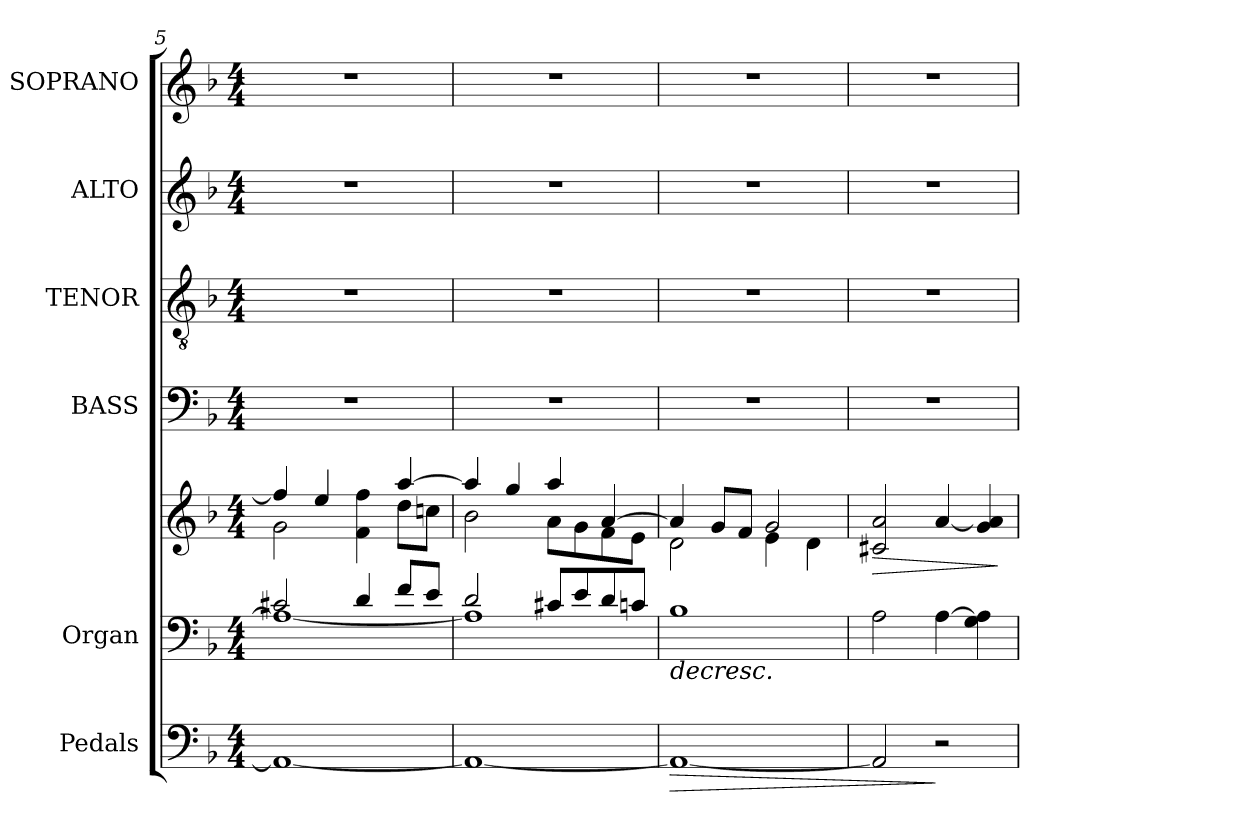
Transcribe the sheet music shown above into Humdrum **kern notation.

**kern	**dynam	**kern	**kern	**dynam	**kern	**kern	**kern	**kern
*part6	*part6	*part5	*part5	*part5	*part4	*part3	*part2	*part1
*staff7	*staff7	*staff6	*staff5	*staff5/6	*staff4	*staff3	*staff2	*staff1
*I"Pedals	*	*I"Organ	*	*	*I"BASS	*I"TENOR	*I"ALTO	*I"SOPRANO
*I'Ped.	*	*I'Org.	*	*	*I'B.	*I'T.	*I'A.	*I'S.
*clefF4	*	*clefF4	*clefG2	*	*clefF4	*clefGv2	*clefG2	*clefG2
*	*	*	*	*	*	*ITrd7c12	*	*
*k[b-]	*	*k[b-]	*k[b-]	*	*k[b-]	*k[b-]	*k[b-]	*k[b-]
*F:	*	*F:	*F:	*	*F:	*F:	*F:	*F:
*M4/4	*	*M4/4	*M4/4	*	*M4/4	*M4/4	*M4/4	*M4/4
=5	=5	=5	=5	=5	=5	=5	=5	=5
*	*	*^	*^	*	*	*	*	*
1AAi_<	.	2c#Xi/	1Ai_<	4ffi/]	2gi\	.	1r	1r	1r	1r
.	.	.	.	4eei/	.	.	.	.	.	.
.	.	4di/	.	4fi\ 4ffi	4ryy	.	.	.	.	.
.	.	8fi/L	.	[>4aai/	8ddi\L	.	.	.	.	.
.	.	8ei/J	.	.	8ccni\J	.	.	.	.	.
!!LO:LB:g=z
=6	=6	=6	=6	=6	=6	=6	=6	=6	=6	=6
1AAi_<	.	2di/	1Ai]	4aai/]	2b-i\	.	1r	1r	1r	1r
.	.	.	.	4ggi/	.	.	.	.	.	.
.	.	8c#Xi/L	.	4aai/	8ai\L	.	.	.	.	.
.	.	8ei/	.	.	8gi\	.	.	.	.	.
.	.	8di/	.	[>4ai/	8fi\	.	.	.	.	.
.	.	8cni/J	.	.	8ei\J	.	.	.	.	.
*	*	*v	*v	*	*	*	*	*	*	*
=7	=7	=7	=7	=7	=7	=7	=7	=7	=7
!	!LO:HP:b	!	!	!	!LO:HP:b=2	!	!	!	!
!	!	!	!	!	!LO:HP:n=1:b	!	!	!	!
1AAi_<	>	1B-i	4ai/]	2di\	> >	1r	1r	1r	1r
.	.	.	8gi/L	.	.	.	.	.	.
.	.	.	8fi/J	.	.	.	.	.	.
.	.	.	2gi/	4ei\	.	.	.	.	.
.	.	.	.	4di\	.	.	.	.	.
=8	=8	=8	=8	=8	=8	=8	=8	=8	=8
!	!	!	!	!	!LO:HP:b	!	!	!	!
*	*	*	*v	*v	*	*	*	*	*
2AAi/]	.	2Ai\	2c#Xi/ 2ai	>	1r	1r	1r	1r
2r	]	[>4Ai\	[<4ai/	.	.	.	.	.
.	.	4Gi\ 4Ai]	4gi/ 4ai]	.	.	.	.	.
.	.	.	.	] ] ]	.	.	.	.
=	=	=	=	=	=	=	=	=
*-	*-	*-	*-	*-	*-	*-	*-	*-
